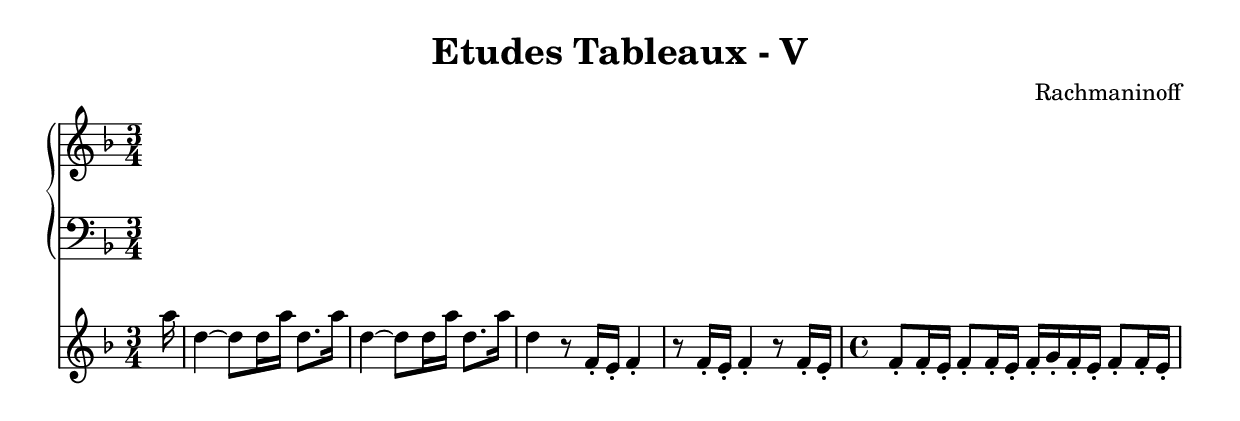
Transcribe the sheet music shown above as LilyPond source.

\version "2.20"

accOneRight = \relative c'' {
  \time 3/4
  \key d \minor
  \clef treble
}

accOneLeft = \relative c'' {
  \time 3/4
  \key d \minor
  \clef bass
}

accTwoRight = \relative c''' {
  \time 3/4
  \key d \minor
  \clef treble
  
  \partial 16 a16 |
  d,4~ d8 d16 a' d,8. a'16 |
  d,4~ d8 d16 a' d,8. a'16 |
  d,4 r8 f,16-. e-. f4-. |
  r8 f16-. e-. f4-. r8 f16-. e-. |
  
  \time 4/4
  f8-. f16-. e-. f8-. f16-. e-. f-. g-. f-. e-. f8-. f16-. e-.
  
}

\header {
  title = "Etudes Tableaux - V"
  composer = "Rachmaninoff"
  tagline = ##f
}

\paper {
  indent = 0.0
  %ragged-last-bottom = ##f
  print-all-headers = ##f
}

\score {
  <<
    \new PianoStaff
    <<
      \new Staff = "right" \with { midiInstrument = "acoustic grand"} \accOneRight
      \new Staff = "left" \with { midiInstrument = "acoustic grand" } \accOneLeft
    >>
    \new Staff = "right" \with { midiInstrument = "acoustic grand"} \accTwoRight
  >>

  \layout { }

  \midi { }
}